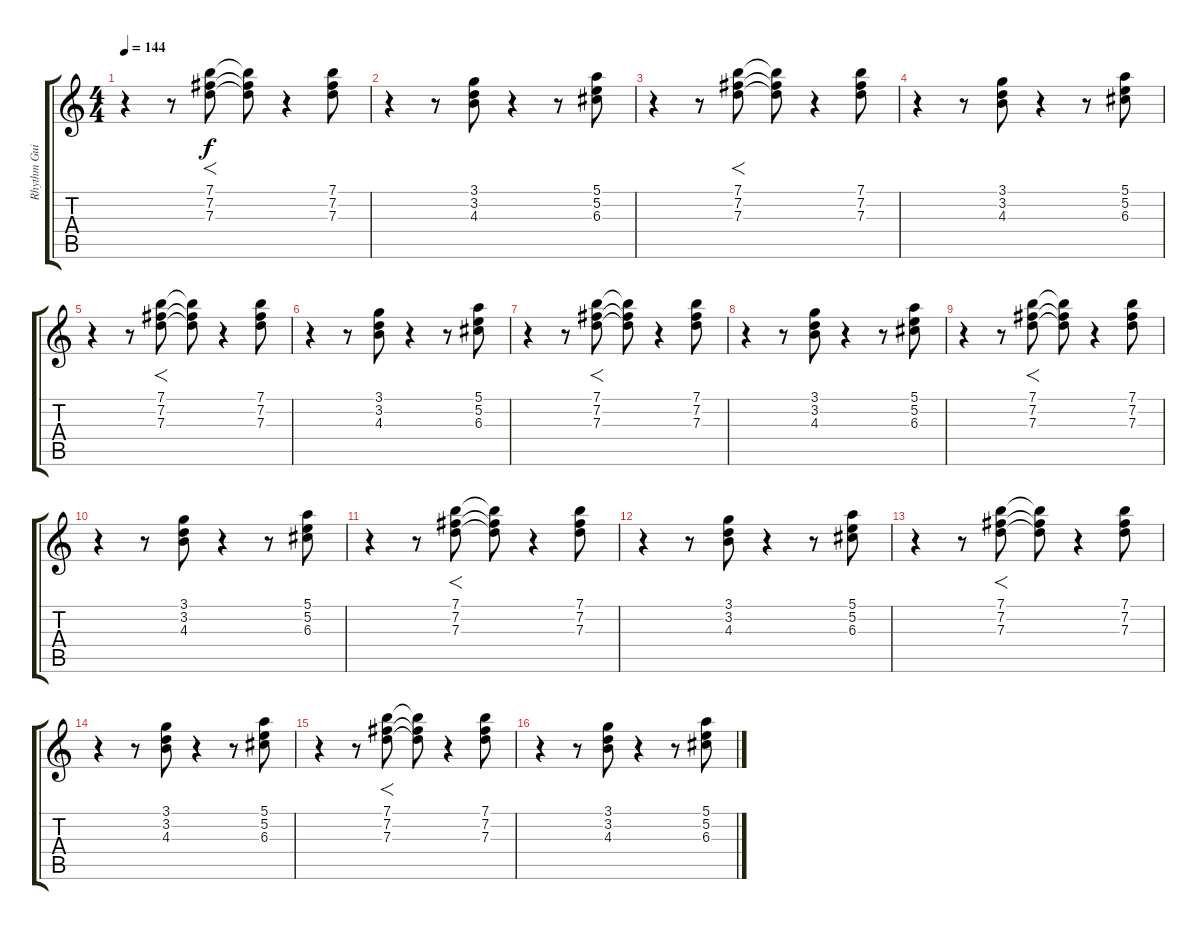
\track ("Rhythm Guitar 2" "Rhythm Gui") {instrument overdrivenguitar}
\staff {score tabs}
\tuning (E4 B3 G3 D3 A2 E2) {hide}
\ts (4 4)
\tempo 144
\clef g2
\ks c
r.4{dy f} r.8 (7.1 7.2 7.3).8{f} (7.1{t} 7.2{t} 7.3{t}).8 r.4 (7.1 7.2 7.3).8 |
r.4 r.8 (3.1 3.2 4.3).8 r.4 r.8 (5.1 5.2 6.3).8 |
r.4 r.8 (7.1 7.2 7.3).8{f} (7.1{t} 7.2{t} 7.3{t}).8 r.4 (7.1 7.2 7.3).8 |
r.4 r.8 (3.1 3.2 4.3).8 r.4 r.8 (5.1 5.2 6.3).8 |
r.4 r.8 (7.1 7.2 7.3).8{f} (7.1{t} 7.2{t} 7.3{t}).8 r.4 (7.1 7.2 7.3).8 |
r.4 r.8 (3.1 3.2 4.3).8 r.4 r.8 (5.1 5.2 6.3).8 |
r.4 r.8 (7.1 7.2 7.3).8{f} (7.1{t} 7.2{t} 7.3{t}).8 r.4 (7.1 7.2 7.3).8 |
r.4 r.8 (3.1 3.2 4.3).8 r.4 r.8 (5.1 5.2 6.3).8 |
r.4 r.8 (7.1 7.2 7.3).8{f} (7.1{t} 7.2{t} 7.3{t}).8 r.4 (7.1 7.2 7.3).8 |
r.4 r.8 (3.1 3.2 4.3).8 r.4 r.8 (5.1 5.2 6.3).8 |
r.4 r.8 (7.1 7.2 7.3).8{f} (7.1{t} 7.2{t} 7.3{t}).8 r.4 (7.1 7.2 7.3).8 |
r.4 r.8 (3.1 3.2 4.3).8 r.4 r.8 (5.1 5.2 6.3).8 |
r.4 r.8 (7.1 7.2 7.3).8{f} (7.1{t} 7.2{t} 7.3{t}).8 r.4 (7.1 7.2 7.3).8 |
r.4 r.8 (3.1 3.2 4.3).8 r.4 r.8 (5.1 5.2 6.3).8 |
r.4 r.8 (7.1 7.2 7.3).8{f} (7.1{t} 7.2{t} 7.3{t}).8 r.4 (7.1 7.2 7.3).8 |
r.4 r.8 (3.1 3.2 4.3).8 r.4 r.8 (5.1 5.2 6.3).8
